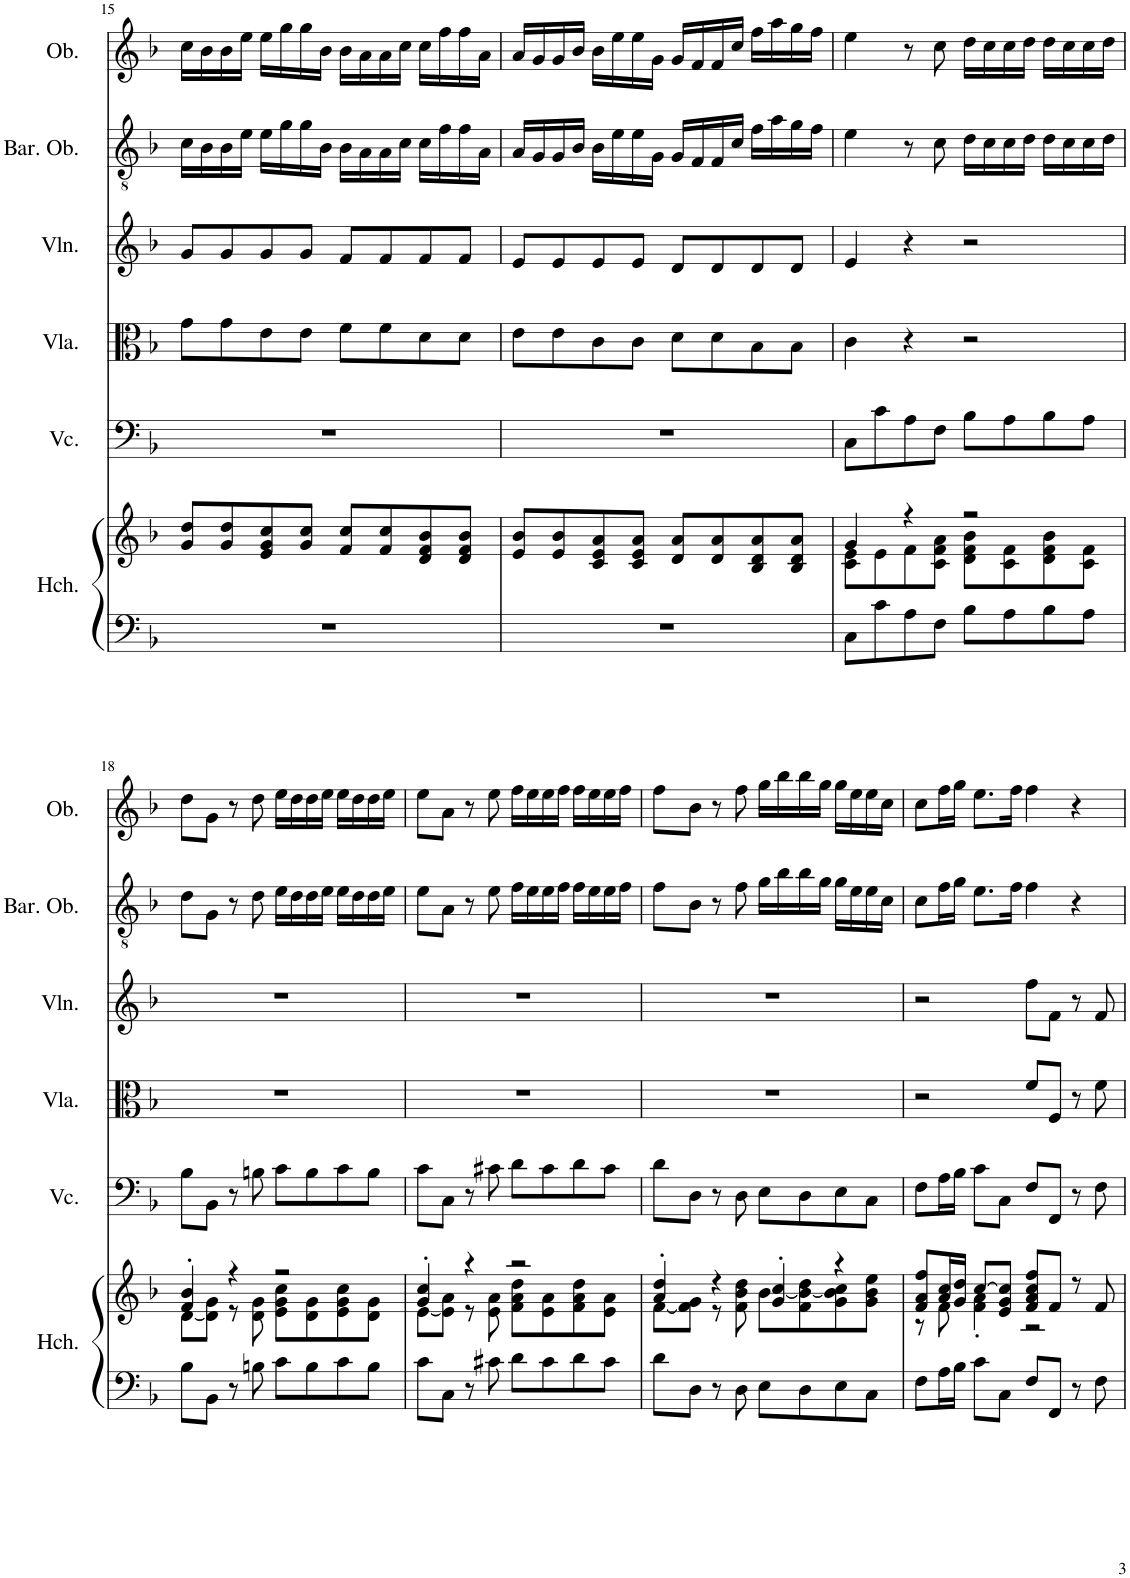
**kern	**kern	**kern	**kern	**kern	**kern	**kern
*part6	*part6	*part5	*part4	*part3	*part2	*part1
*staff7	*staff6	*staff5	*staff4	*staff3	*staff2	*staff1
*I"Harpsichord	*	*I"Violoncello	*I"Viola	*I"Violin	*I"Baritone Oboe	*I"Oboe
*I'Hch.	*	*I'Vc.	*I'Vla.	*I'Vln.	*I'Bar. Ob.	*I'Ob.
!!LO:PB:g=z
*clefF4	*clefG2	*clefF4	*clefC3	*clefG2	*clefGv2	*clefG2
*k[b-]	*k[b-]	*k[b-]	*k[b-]	*k[b-]	*k[b-]	*k[b-]
*M4/4	*M4/4	*M4/4	*M4/4	*M4/4	*M4/4	*M4/4
=15	=15	=15	=15	=15	=15	=15
1r	8g/ 8dd/L	1r	8g\L	8g/L	16c\LL	16cc\LL
.	.	.	.	.	16B-\	16b-\
.	8g/ 8dd/	.	8g\	8g/	16B-\	16b-\
.	.	.	.	.	16e\JJ	16ee\JJ
.	8e/ 8g/ 8cc/	.	8e\	8g/	16e\LL	16ee\LL
.	.	.	.	.	16g\	16gg\
.	8g/ 8cc/J	.	8e\J	8g/J	16g\	16gg\
.	.	.	.	.	16B-\JJ	16b-\JJ
.	8f/ 8cc/L	.	8f\L	8f/L	16B-\LL	16b-\LL
.	.	.	.	.	16A\	16a\
.	8f/ 8cc/	.	8f\	8f/	16A\	16a\
.	.	.	.	.	16c\JJ	16cc\JJ
.	8d/ 8f/ 8b-/	.	8d\	8f/	16c\LL	16cc\LL
.	.	.	.	.	16f\	16ff\
.	8d/ 8f/ 8b-/J	.	8d\J	8f/J	16f\	16ff\
.	.	.	.	.	16A\JJ	16a\JJ
=16	=16	=16	=16	=16	=16	=16
1r	8e/ 8b-/L	1r	8e\L	8e/L	16A/LL	16a/LL
.	.	.	.	.	16G/	16g/
.	8e/ 8b-/	.	8e\	8e/	16G/	16g/
.	.	.	.	.	16B-/JJ	16b-/JJ
.	8c/ 8e/ 8a/	.	8c\	8e/	16B-\LL	16b-\LL
.	.	.	.	.	16e\	16ee\
.	8c/ 8e/ 8a/J	.	8c\J	8e/J	16e\	16ee\
.	.	.	.	.	16G\JJ	16g\JJ
.	8d/ 8a/L	.	8d\L	8d/L	16G/LL	16g/LL
.	.	.	.	.	16F/	16f/
.	8d/ 8a/	.	8d\	8d/	16F/	16f/
.	.	.	.	.	16c/JJ	16cc/JJ
.	8B-/ 8d/ 8a/	.	8B-\	8d/	16f\LL	16ff\LL
.	.	.	.	.	16a\	16aa\
.	8B-/ 8d/ 8a/J	.	8B-\J	8d/J	16g\	16gg\
.	.	.	.	.	16f\JJ	16ff\JJ
=17	=17	=17	=17	=17	=17	=17
*	*^	*	*	*	*	*
8C\L	4g/	8c\ 8e\L	8C\L	4c\	4e/	4e\	4ee\
8c\	.	8e\	8c\	.	.	.	.
8A\	4r	8f\	8A\	4r	4r	8r	8r
8F\J	.	8c\ 8f\ 8a\J	8F\J	.	.	8c\	8cc\
8B-\L	2r	8d\ 8f\ 8b-\L	8B-\L	2r	2r	16d\LL	16dd\LL
.	.	.	.	.	.	16c\	16cc\
8A\	.	8c\ 8f\	8A\	.	.	16c\	16cc\
.	.	.	.	.	.	16d\JJ	16dd\JJ
8B-\	.	8d\ 8f\ 8b-\	8B-\	.	.	16d\LL	16dd\LL
.	.	.	.	.	.	16c\	16cc\
8A\J	.	8c\ 8f\J	8A\J	.	.	16c\	16cc\
.	.	.	.	.	.	16d\JJ	16dd\JJ
!!LO:LB:g=z
=18	=18	=18	=18	=18	=18	=18	=18
8B-\L	4f/' 4b-/'	[8d\L	8B-\L	1r	1r	8d\L	8dd\L
8BB-\J	.	8d\] 8g\J	8BB-\J	.	.	8G\J	8g\J
8r	4r	8r	8r	.	.	8r	8r
8Bn\	.	8d\ 8g\	8Bn\	.	.	8d\	8dd\
8c\L	2r	8e\ 8g\ 8cc\L	8c\L	.	.	16e\LL	16ee\LL
.	.	.	.	.	.	16d\	16dd\
8B\	.	8d\ 8g\	8B\	.	.	16d\	16dd\
.	.	.	.	.	.	16e\JJ	16ee\JJ
8c\	.	8e\ 8g\ 8cc\	8c\	.	.	16e\LL	16ee\LL
.	.	.	.	.	.	16d\	16dd\
8B\J	.	8d\ 8g\J	8B\J	.	.	16d\	16dd\
.	.	.	.	.	.	16e\JJ	16ee\JJ
=19	=19	=19	=19	=19	=19	=19	=19
8c\L	4g/' 4cc/'	[8e\L	8c\L	1r	1r	8e\L	8ee\L
8C\J	.	8e\] 8a\J	8C\J	.	.	8A\J	8a\J
8r	4r	8r	8r	.	.	8r	8r
8c#X\	.	8e\ 8a\	8c#X\	.	.	8e\	8ee\
8d\L	2r	8f\ 8a\ 8dd\L	8d\L	.	.	16f\LL	16ff\LL
.	.	.	.	.	.	16e\	16ee\
8c#\	.	8e\ 8a\	8c#\	.	.	16e\	16ee\
.	.	.	.	.	.	16f\JJ	16ff\JJ
8d\	.	8f\ 8a\ 8dd\	8d\	.	.	16f\LL	16ff\LL
.	.	.	.	.	.	16e\	16ee\
8c#\J	.	8e\ 8a\J	8c#\J	.	.	16e\	16ee\
.	.	.	.	.	.	16f\JJ	16ff\JJ
=20	=20	=20	=20	=20	=20	=20	=20
8d\L	4a/' 4dd/'	[8f\L	8d\L	1r	1r	8f\L	8ff\L
8D\J	.	8f\] 8g\J	8D\J	.	.	8B-\J	8b-\J
8r	4r	8r	8r	.	.	8r	8r
8D\	.	8f\ 8b-\ 8dd\	8D\	.	.	8f\	8ff\
8E\L	4g/' 4cc/'	[8b-\L	8E\L	.	.	16g\LL	16gg\LL
.	.	.	.	.	.	16b-\	16bb-\
8D\	.	8f\ 8b-\_ 8dd\	8D\	.	.	16b-\	16bb-\
.	.	.	.	.	.	16g\JJ	16gg\JJ
8E\	4r	8g\ 8b-\] 8cc\	8E\	.	.	16g\LL	16gg\LL
.	.	.	.	.	.	16e\	16ee\
8C\J	.	8g\ 8b-\ 8ee\J	8C\J	.	.	16e\	16ee\
.	.	.	.	.	.	16c\JJ	16cc\JJ
=21	=21	=21	=21	=21	=21	=21	=21
8F\L	8f/ 8a/ 8ff/L	8r	8F\L	2r	2r	8c\L	8cc\L
16A\L	16a/ 16cc/L	8f\	16A\L	.	.	16f\L	16ff\L
16B-\JJ	16g/ 16dd/JJ	.	16B-\JJ	.	.	16g\JJ	16gg\JJ
8c\L	[8cc/L	4f\' 4a\'	8c\L	.	.	8.e\L	8.ee\L
8C\J	8e/ 8g/ 8cc/]J	.	8C\J	.	.	.	.
.	.	.	.	.	.	16f\Jk	16ff\Jk
8F/L	8f/ 8a/ 8cc/ 8ff/L	2r	8F/L	8f/L	8ff\L	4f\	4ff\
8FF/J	8f/J	.	8FF/J	8F/J	8f\J	.	.
8r	8r	.	8r	8r	8r	4r	4r
8F\	8f/	.	8F\	8f\	8f/	.	.
*	*v	*v	*	*	*	*	*
=	=	=	=	=	=	=
*-	*-	*-	*-	*-	*-	*-
